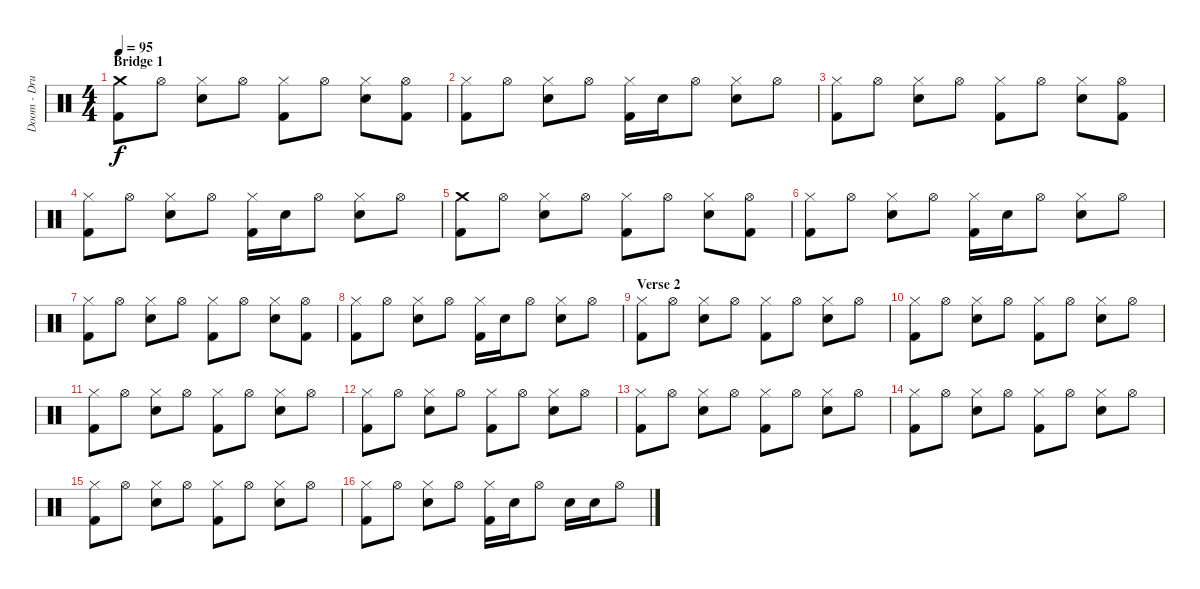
\track ("Doom - Drums" "Doom - Dru") {instrument percussion}
\staff {score}
\articulation defaults
\ts (4 4)
\section ("" "Bridge 1")
\tempo 95
\clef neutral
\ks c
("Crash medium (hit)" "Kick (hit) 2").8{dy f} "Hi-Hat (open)".8 ("Hi-Hat (closed)" "Snare (hit) 2").8 "Hi-Hat (open)".8 ("Hi-Hat (closed)" "Kick (hit) 2").8 "Hi-Hat (open)".8 ("Hi-Hat (closed)" "Snare (hit) 2").8 ("Hi-Hat (open)" "Kick (hit) 2").8 |
("Hi-Hat (closed)" "Kick (hit) 2").8 "Hi-Hat (open)".8 ("Hi-Hat (closed)" "Snare (hit) 2").8 "Hi-Hat (open)".8 ("Hi-Hat (closed)" "Kick (hit) 2").16 "Snare (hit) 2".16 "Hi-Hat (open)".8 ("Hi-Hat (closed)" "Snare (hit) 2").8 "Hi-Hat (open)".8 |
("Hi-Hat (closed)" "Kick (hit) 2").8 "Hi-Hat (open)".8 ("Hi-Hat (closed)" "Snare (hit) 2").8 "Hi-Hat (open)".8 ("Hi-Hat (closed)" "Kick (hit) 2").8 "Hi-Hat (open)".8 ("Hi-Hat (closed)" "Snare (hit) 2").8 ("Hi-Hat (open)" "Kick (hit) 2").8 |
("Hi-Hat (closed)" "Kick (hit) 2").8 "Hi-Hat (open)".8 ("Hi-Hat (closed)" "Snare (hit) 2").8 "Hi-Hat (open)".8 ("Hi-Hat (closed)" "Kick (hit) 2").16 "Snare (hit) 2".16 "Hi-Hat (open)".8 ("Hi-Hat (closed)" "Snare (hit) 2").8 "Hi-Hat (open)".8 |
("Crash medium (hit)" "Kick (hit) 2").8 "Hi-Hat (open)".8 ("Hi-Hat (closed)" "Snare (hit) 2").8 "Hi-Hat (open)".8 ("Hi-Hat (closed)" "Kick (hit) 2").8 "Hi-Hat (open)".8 ("Hi-Hat (closed)" "Snare (hit) 2").8 ("Hi-Hat (open)" "Kick (hit) 2").8 |
("Hi-Hat (closed)" "Kick (hit) 2").8 "Hi-Hat (open)".8 ("Hi-Hat (closed)" "Snare (hit) 2").8 "Hi-Hat (open)".8 ("Hi-Hat (closed)" "Kick (hit) 2").16 "Snare (hit) 2".16 "Hi-Hat (open)".8 ("Hi-Hat (closed)" "Snare (hit) 2").8 "Hi-Hat (open)".8 |
("Hi-Hat (closed)" "Kick (hit) 2").8 "Hi-Hat (open)".8 ("Hi-Hat (closed)" "Snare (hit) 2").8 "Hi-Hat (open)".8 ("Hi-Hat (closed)" "Kick (hit) 2").8 "Hi-Hat (open)".8 ("Hi-Hat (closed)" "Snare (hit) 2").8 ("Hi-Hat (open)" "Kick (hit) 2").8 |
("Hi-Hat (closed)" "Kick (hit) 2").8 "Hi-Hat (open)".8 ("Hi-Hat (closed)" "Snare (hit) 2").8 "Hi-Hat (open)".8 ("Hi-Hat (closed)" "Kick (hit) 2").16 "Snare (hit) 2".16 "Hi-Hat (open)".8 ("Hi-Hat (closed)" "Snare (hit) 2").8 "Hi-Hat (open)".8 |
\section ("" "Verse 2")
("Hi-Hat (closed)" "Kick (hit) 2").8 "Hi-Hat (open)".8 ("Hi-Hat (closed)" "Snare (hit) 2").8 "Hi-Hat (open)".8 ("Hi-Hat (closed)" "Kick (hit) 2").8 "Hi-Hat (open)".8 ("Hi-Hat (closed)" "Snare (hit) 2").8 "Hi-Hat (open)".8 |
("Hi-Hat (closed)" "Kick (hit) 2").8 "Hi-Hat (open)".8 ("Hi-Hat (closed)" "Snare (hit) 2").8 "Hi-Hat (open)".8 ("Hi-Hat (closed)" "Kick (hit) 2").8 "Hi-Hat (open)".8 ("Hi-Hat (closed)" "Snare (hit) 2").8 "Hi-Hat (open)".8 |
("Hi-Hat (closed)" "Kick (hit) 2").8 "Hi-Hat (open)".8 ("Hi-Hat (closed)" "Snare (hit) 2").8 "Hi-Hat (open)".8 ("Hi-Hat (closed)" "Kick (hit) 2").8 "Hi-Hat (open)".8 ("Hi-Hat (closed)" "Snare (hit) 2").8 "Hi-Hat (open)".8 |
("Hi-Hat (closed)" "Kick (hit) 2").8 "Hi-Hat (open)".8 ("Hi-Hat (closed)" "Snare (hit) 2").8 "Hi-Hat (open)".8 ("Hi-Hat (closed)" "Kick (hit) 2").8 "Hi-Hat (open)".8 ("Hi-Hat (closed)" "Snare (hit) 2").8 "Hi-Hat (open)".8 |
("Hi-Hat (closed)" "Kick (hit) 2").8 "Hi-Hat (open)".8 ("Hi-Hat (closed)" "Snare (hit) 2").8 "Hi-Hat (open)".8 ("Hi-Hat (closed)" "Kick (hit) 2").8 "Hi-Hat (open)".8 ("Hi-Hat (closed)" "Snare (hit) 2").8 "Hi-Hat (open)".8 |
("Hi-Hat (closed)" "Kick (hit) 2").8 "Hi-Hat (open)".8 ("Hi-Hat (closed)" "Snare (hit) 2").8 "Hi-Hat (open)".8 ("Hi-Hat (closed)" "Kick (hit) 2").8 "Hi-Hat (open)".8 ("Hi-Hat (closed)" "Snare (hit) 2").8 "Hi-Hat (open)".8 |
("Hi-Hat (closed)" "Kick (hit) 2").8 "Hi-Hat (open)".8 ("Hi-Hat (closed)" "Snare (hit) 2").8 "Hi-Hat (open)".8 ("Hi-Hat (closed)" "Kick (hit) 2").8 "Hi-Hat (open)".8 ("Hi-Hat (closed)" "Snare (hit) 2").8 "Hi-Hat (open)".8 |
("Hi-Hat (closed)" "Kick (hit) 2").8 "Hi-Hat (open)".8 ("Hi-Hat (closed)" "Snare (hit) 2").8 "Hi-Hat (open)".8 ("Hi-Hat (closed)" "Kick (hit) 2").16 "Snare (hit) 2".16 "Hi-Hat (open)".8 "Snare (hit) 2".16 "Snare (hit) 2".16 "Hi-Hat (open)".8
